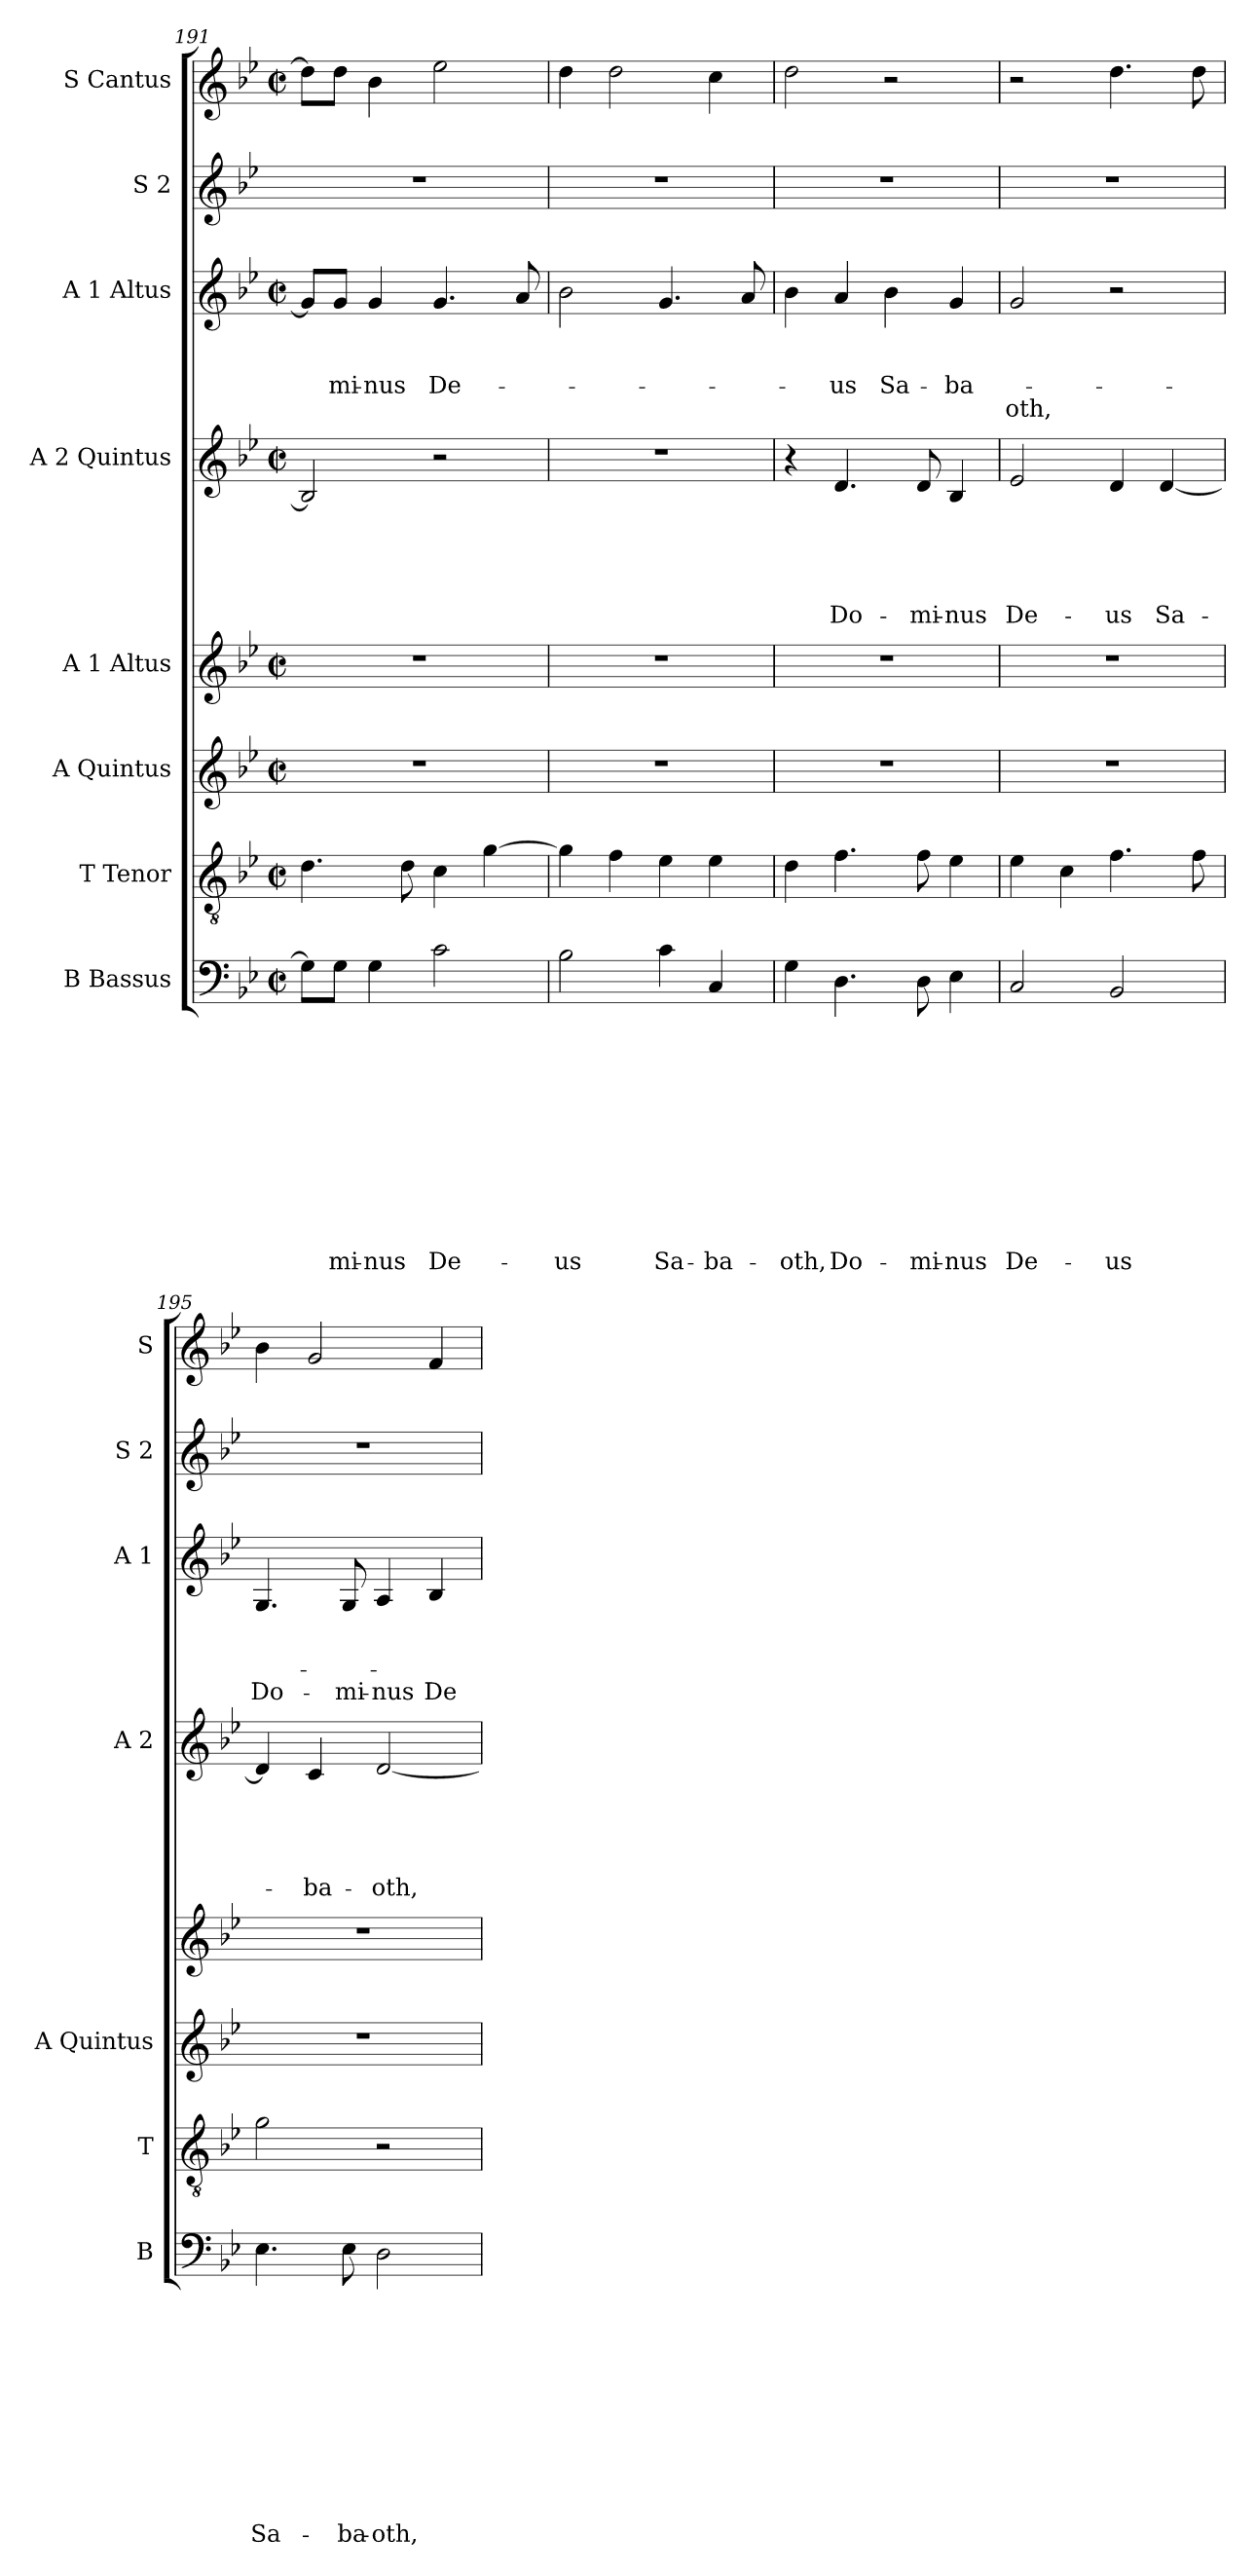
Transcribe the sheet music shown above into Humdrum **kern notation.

**kern	**text	**text	**text	**text	**text	**text	**text	**text	**text	**text	**text	**kern	**kern	**kern	**kern	**text	**text	**text	**text	**text	**kern	**text	**text	**text	**text	**kern	**kern
*part8	*part8	*part8	*part8	*part8	*part8	*part8	*part8	*part8	*part8	*part8	*part8	*part7	*part6	*part5	*part4	*part4	*part4	*part4	*part4	*part4	*part3	*part3	*part3	*part3	*part3	*part2	*part1
*staff8	*staff8	*staff8	*staff8	*staff8	*staff8	*staff8	*staff8	*staff8	*staff8	*staff8	*staff8	*staff7	*staff6	*staff5	*staff4	*staff4	*staff4	*staff4	*staff4	*staff4	*staff3	*staff3	*staff3	*staff3	*staff3	*staff2	*staff1
*I"B Bassus	*	*	*	*	*	*	*	*	*	*	*	*I"T Tenor	*I"A Quintus	*I"A 1 Altus	*I"A 2 Quintus	*	*	*	*	*	*I"A 1 Altus	*	*	*	*	*I"S 2	*I"S Cantus
*I'B	*	*	*	*	*	*	*	*	*	*	*	*I'T	*I'A Quintus	*	*I'A 2	*	*	*	*	*	*I'A 1	*	*	*	*	*I'S 2	*I'S
*clefF4	*	*	*	*	*	*	*	*	*	*	*	*clefGv2	*clefG2	*clefG2	*clefG2	*	*	*	*	*	*clefG2	*	*	*	*	*clefG2	*clefG2
*k[b-e-]	*	*	*	*	*	*	*	*	*	*	*	*k[b-e-]	*k[b-e-]	*k[b-e-]	*k[b-e-]	*	*	*	*	*	*k[b-e-]	*	*	*	*	*k[b-e-]	*k[b-e-]
*B-:	*	*	*	*	*	*	*	*	*	*	*	*B-:	*B-:	*B-:	*B-:	*	*	*	*	*	*B-:	*	*	*	*	*B-:	*B-:
*M2/2	*	*	*	*	*	*	*	*	*	*	*	*M2/2	*M2/2	*M2/2	*M2/2	*	*	*	*	*	*M2/2	*	*	*	*	*	*M2/2
*met(c|)	*	*	*	*	*	*	*	*	*	*	*	*met(c|)	*met(c|)	*met(c|)	*met(c|)	*	*	*	*	*	*met(c|)	*	*	*	*	*	*met(c|)
=191	=191	=191	=191	=191	=191	=191	=191	=191	=191	=191	=191	=191	=191	=191	=191	=191	=191	=191	=191	=191	=191	=191	=191	=191	=191	=191	=191
8G\L]	.	.	.	.	.	.	.	.	.	.	.	4.d\	1r	1r	2B-/]	.	.	.	.	.	8g/L]	.	.	.	.	1r	8dd\L]
!	!	!	!	!	!	!	!	!	!	!	!LO:LY:b	!	!	!	!	!	!	!	!	!	!	!	!	!LO:LY:b	!	!	!
8G\J	.	.	.	.	.	.	.	.	.	.	-mi-	.	.	.	.	.	.	.	.	.	8g/J	.	.	-mi-	.	.	8dd\J
!	!	!	!	!	!	!	!	!	!	!	!LO:LY:b:rj	!	!	!	!	!	!	!	!	!	!	!	!	!LO:LY:b:rj	!	!	!
4G\	.	.	.	.	.	.	.	.	.	.	-nus	.	.	.	.	.	.	.	.	.	4g/	.	.	-nus	.	.	4b-\
.	.	.	.	.	.	.	.	.	.	.	.	8d\	.	.	.	.	.	.	.	.	.	.	.	.	.	.	.
!	!	!	!	!	!	!	!	!	!	!	!LO:LY:b	!	!	!	!	!	!	!	!	!	!	!	!	!LO:LY:b	!	!	!
2c\	.	.	.	.	.	.	.	.	.	.	De-	4c\	.	.	2r	.	.	.	.	.	4.g/	.	.	De-	.	.	2ee-\
.	.	.	.	.	.	.	.	.	.	.	.	[>4g\	.	.	.	.	.	.	.	.	.	.	.	.	.	.	.
.	.	.	.	.	.	.	.	.	.	.	.	.	.	.	.	.	.	.	.	.	8a/	.	.	.	.	.	.
=192	=192	=192	=192	=192	=192	=192	=192	=192	=192	=192	=192	=192	=192	=192	=192	=192	=192	=192	=192	=192	=192	=192	=192	=192	=192	=192	=192
!	!	!	!	!	!	!	!	!	!	!	!LO:LY:b	!	!	!	!	!	!	!	!	!	!	!	!	!	!	!	!
2B-\	.	.	.	.	.	.	.	.	.	.	-us	4g\]	1r	1r	1r	.	.	.	.	.	2b-\	.	.	.	.	1r	4dd\
.	.	.	.	.	.	.	.	.	.	.	.	4f\	.	.	.	.	.	.	.	.	.	.	.	.	.	.	2dd\
!	!	!	!	!	!	!	!	!	!	!	!LO:LY:b	!	!	!	!	!	!	!	!	!	!	!	!	!	!	!	!
4c\	.	.	.	.	.	.	.	.	.	.	Sa-	4e-\	.	.	.	.	.	.	.	.	4.g/	.	.	.	.	.	.
!	!	!	!	!	!	!	!	!	!	!	!LO:LY:b	!	!	!	!	!	!	!	!	!	!	!	!	!	!	!	!
4C/	.	.	.	.	.	.	.	.	.	.	-ba-	4e-\	.	.	.	.	.	.	.	.	.	.	.	.	.	.	4cc\
.	.	.	.	.	.	.	.	.	.	.	.	.	.	.	.	.	.	.	.	.	8a/	.	.	.	.	.	.
=193	=193	=193	=193	=193	=193	=193	=193	=193	=193	=193	=193	=193	=193	=193	=193	=193	=193	=193	=193	=193	=193	=193	=193	=193	=193	=193	=193
!	!	!	!	!	!	!	!	!	!	!	!LO:LY:b	!	!	!	!	!	!	!	!	!	!	!	!	!	!	!	!
4G\	.	.	.	.	.	.	.	.	.	.	-oth,	4d\	1r	1r	4r	.	.	.	.	.	4b-\	.	.	.	.	1r	2dd\
!	!	!	!	!	!	!	!	!	!	!	!LO:LY:b	!	!	!	!	!	!	!	!	!LO:LY:b	!	!	!	!LO:LY:b	!	!	!
4.D\	.	.	.	.	.	.	.	.	.	.	Do-	4.f\	.	.	4.d/	.	.	.	.	Do-	4a/	.	.	-us	.	.	.
!	!	!	!	!	!	!	!	!	!	!	!	!	!	!	!	!	!	!	!	!	!	!	!	!LO:LY:b	!	!	!
.	.	.	.	.	.	.	.	.	.	.	.	.	.	.	.	.	.	.	.	.	4b-\	.	.	Sa-	.	.	2r
!	!	!	!	!	!	!	!	!	!	!	!LO:LY:b	!	!	!	!	!	!	!	!	!LO:LY:b	!	!	!	!	!	!	!
8D\	.	.	.	.	.	.	.	.	.	.	-mi-	8f\	.	.	8d/	.	.	.	.	-mi-	.	.	.	.	.	.	.
!	!	!	!	!	!	!	!	!	!	!	!LO:LY:b:rj	!	!	!	!	!	!	!	!	!LO:LY:b:rj	!	!	!	!LO:LY:b	!	!	!
4E-\	.	.	.	.	.	.	.	.	.	.	-nus	4e-\	.	.	4B-/	.	.	.	.	-nus	4g/	.	.	-ba-	.	.	.
!!LO:LB:g=z
=194	=194	=194	=194	=194	=194	=194	=194	=194	=194	=194	=194	=194	=194	=194	=194	=194	=194	=194	=194	=194	=194	=194	=194	=194	=194	=194	=194
!	!	!	!	!	!	!	!	!	!	!	!LO:LY:b	!	!	!	!	!	!	!	!	!LO:LY:b	!	!	!	!	!LO:LY:b	!	!
2C/	.	.	.	.	.	.	.	.	.	.	De-	4e-\	1r	1r	2e-/	.	.	.	.	De-	2g/	.	.	.	oth,	1r	2r
.	.	.	.	.	.	.	.	.	.	.	.	4c\	.	.	.	.	.	.	.	.	.	.	.	.	.	.	.
!	!	!	!	!	!	!	!	!	!	!	!LO:LY:b	!	!	!	!	!	!	!	!	!LO:LY:b	!	!	!	!	!	!	!
2BB-/	.	.	.	.	.	.	.	.	.	.	-us	4.f\	.	.	4d/	.	.	.	.	-us	2r	.	.	.	.	.	4.dd\
!	!	!	!	!	!	!	!	!	!	!	!	!	!	!	!	!	!	!	!	!LO:LY:b	!	!	!	!	!	!	!
.	.	.	.	.	.	.	.	.	.	.	.	.	.	.	[<4d/	.	.	.	.	Sa-	.	.	.	.	.	.	.
.	.	.	.	.	.	.	.	.	.	.	.	8f\	.	.	.	.	.	.	.	.	.	.	.	.	.	.	8dd\
=195	=195	=195	=195	=195	=195	=195	=195	=195	=195	=195	=195	=195	=195	=195	=195	=195	=195	=195	=195	=195	=195	=195	=195	=195	=195	=195	=195
!	!	!	!	!	!	!	!	!	!	!	!LO:LY:b	!	!	!	!	!	!	!	!	!	!	!	!	!	!LO:LY:b	!	!
4.E-\	.	.	.	.	.	.	.	.	.	.	Sa-	2g\	1r	1r	4d/]	.	.	.	.	.	4.G/	.	.	.	Do-	1r	4b-\
!	!	!	!	!	!	!	!	!	!	!	!	!	!	!	!	!	!	!	!	!LO:LY:b	!	!	!	!	!	!	!
.	.	.	.	.	.	.	.	.	.	.	.	.	.	.	4c/	.	.	.	.	-ba-	.	.	.	.	.	.	2g/
!	!	!	!	!	!	!	!	!	!	!	!LO:LY:b	!	!	!	!	!	!	!	!	!	!	!	!	!	!LO:LY:b	!	!
8E-\	.	.	.	.	.	.	.	.	.	.	-ba-	.	.	.	.	.	.	.	.	.	8G/	.	.	.	-mi-	.	.
!	!	!	!	!	!	!	!	!	!	!	!LO:LY:b	!	!	!	!	!	!	!	!	!LO:LY:b	!	!	!	!	!LO:LY:b	!	!
2D\	.	.	.	.	.	.	.	.	.	.	-oth,	2r	.	.	[<2d/	.	.	.	.	-oth,	4A/	.	.	.	-nus	.	.
!	!	!	!	!	!	!	!	!	!	!	!	!	!	!	!	!	!	!	!	!	!	!	!	!	!LO:LY:b	!	!
.	.	.	.	.	.	.	.	.	.	.	.	.	.	.	.	.	.	.	.	.	4B-/	.	.	.	De-	.	4f/
=	=	=	=	=	=	=	=	=	=	=	=	=	=	=	=	=	=	=	=	=	=	=	=	=	=	=	=
*-	*-	*-	*-	*-	*-	*-	*-	*-	*-	*-	*-	*-	*-	*-	*-	*-	*-	*-	*-	*-	*-	*-	*-	*-	*-	*-	*-
